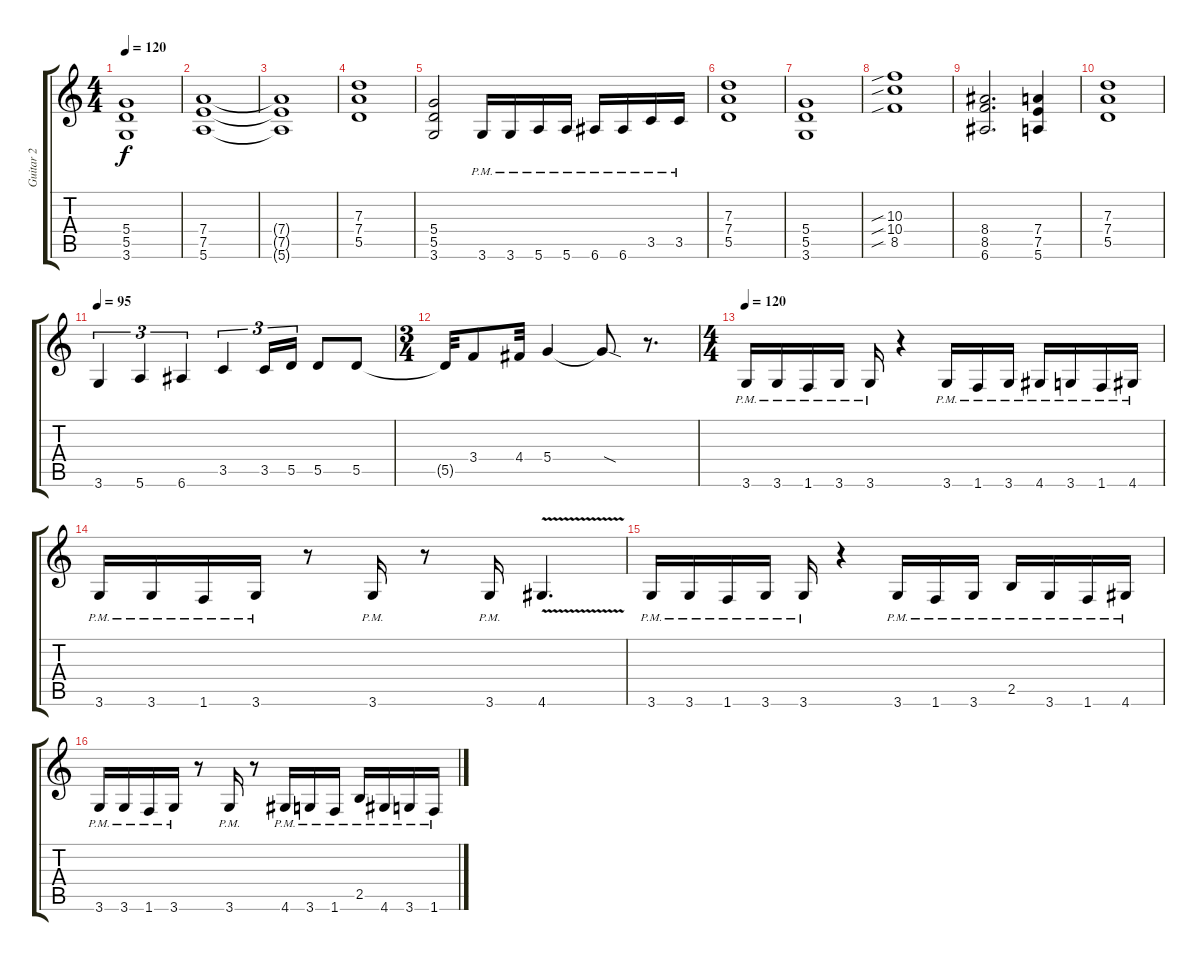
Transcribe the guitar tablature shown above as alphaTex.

\track ("Guitar 2" "Guitar 2") {instrument distortionguitar}
\staff {score tabs}
\tuning (E4 B3 G3 D3 A2 E2) {hide}
\ts (4 4)
\tempo 120
\clef g2
\ks c
(5.4 5.5 3.6).1{dy f} |
(7.4 7.5 5.6).1 |
(7.4{t} 7.5{t} 5.6{t}).1 |
(7.3 7.4 5.5).1 |
(5.4 5.5 3.6).2 3.6{pm}.16 3.6{pm}.16 5.6{pm}.16 5.6{pm}.16 6.6{pm}.16 6.6{pm}.16 3.5{pm}.16 3.5{pm}.16 |
(7.3 7.4 5.5).1 |
(5.4 5.5 3.6).1 |
(10.3{sib} 10.4{sib} 8.5{sib}).1 |
(8.4 8.5 6.6).2{d} (7.4 7.5 5.6).4 |
(7.3 7.4 5.5).1 |
\tempo 95
3.6.4{tu (3 2)} 5.6.4{tu (3 2)} 6.6.4{tu (3 2)} 3.5.4{tu (3 2)} 3.5.16{tu (3 2)} 5.5.16{tu (3 2)} 5.5.8 5.5.8 |
\ts (3 4)
5.5{t}.32 3.4.8 4.4.32 5.4.4 5.4{sod t}.8 r.8{d} |
\ts (4 4)
\tempo 120
3.6{pm}.16 3.6{pm}.16 1.6{pm}.16 3.6{pm}.16 3.6{pm}.16 r.4 3.6{pm}.16 1.6{pm}.16 3.6{pm}.16 4.6{pm}.16 3.6{pm}.16 1.6{pm}.16 4.6{pm}.16 |
3.6{pm}.16 3.6{pm}.16 1.6{pm}.16 3.6{pm}.16 r.8 3.6{pm}.16 r.8 3.6{pm}.16 4.6{v}.4{d} |
3.6{pm}.16 3.6{pm}.16 1.6{pm}.16 3.6{pm}.16 3.6{pm}.16 r.4 3.6{pm}.16 1.6{pm}.16 3.6{pm}.16 2.5{pm}.16 3.6{pm}.16 1.6{pm}.16 4.6{pm}.16 |
3.6{pm}.16 3.6{pm}.16 1.6{pm}.16 3.6{pm}.16 r.8 3.6{pm}.16 r.8 4.6{pm}.16 3.6{pm}.16 1.6{pm}.16 2.5{pm}.16 4.6{pm}.16 3.6{pm}.16 1.6{pm}.16
